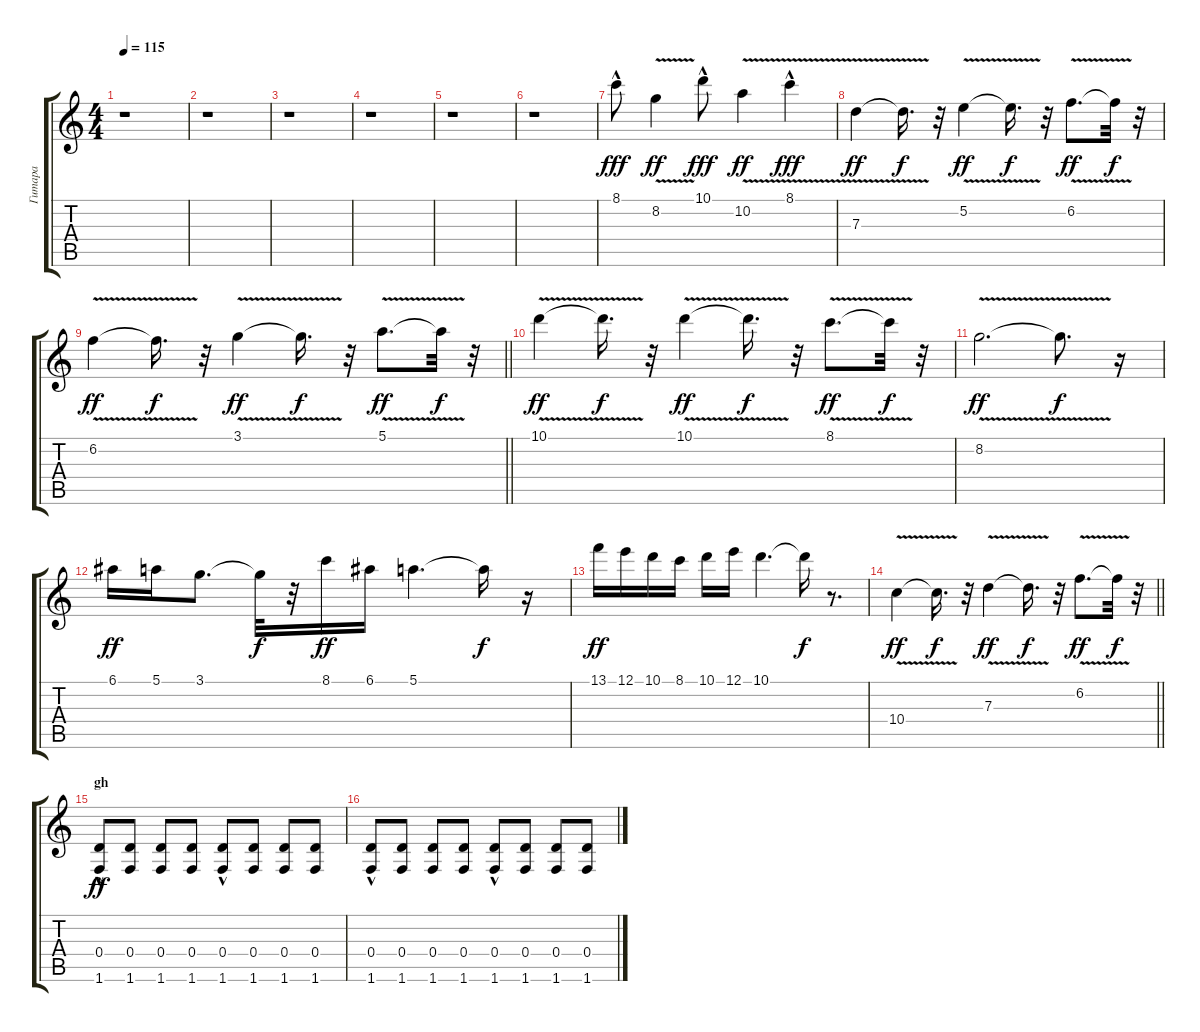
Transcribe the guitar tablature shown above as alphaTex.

\track ("Гитара" "Гитара") {instrument distortionguitar}
\staff {score tabs}
\tuning (E4 B3 G3 D3 A2 E2) {hide}
\ts (4 4)
\tempo 115
\clef g2
\ks c
r.1{dy f} |
r.1 |
r.1 |
r.1 |
r.1 |
r.1 |
8.1{hac}.8{dy fff} 8.2{v}.4{dy ff} 10.1{hac}.8{dy fff} 10.2{v}.4{dy ff} 8.1{v hac}.4{dy fff} |
7.3{v}.4{dy ff} 7.3{t}.16{d dy f} r.32 5.2{v}.4{dy ff} 5.2{t}.16{d dy f} r.32 6.2{v}.8{d dy ff} 6.2{t}.32{dy f} r.32 |
\barLineRight lightlight
6.2{v}.4{dy ff} 6.2{t}.16{d dy f} r.32 3.1{v}.4{dy ff} 3.1{t}.16{d dy f} r.32 5.1{v}.8{d dy ff} 5.1{t}.32{dy f} r.32 |
10.1{v}.4{dy ff} 10.1{t}.16{d dy f} r.32 10.1{v}.4{dy ff} 10.1{t}.16{d dy f} r.32 8.1{v}.8{d dy ff} 8.1{t}.32{dy f} r.32 |
8.2{v}.2{d dy ff} 8.2{t}.8{d dy f} r.16 |
6.1.16{dy ff} 5.1.16 3.1.8{d} 3.1{t}.32{dy f} r.32 8.1.16{dy ff} 6.1.16 5.1.4{d} 5.1{t}.16{dy f} r.16 |
13.1.16{dy ff} 12.1.16 10.1.16 8.1.16 10.1.16 12.1.16 10.1.4{d} 10.1{t}.16{dy f} r.8{d} |
\barLineRight lightlight
10.4{v}.4{dy ff} 10.4{t}.16{d dy f} r.32 7.3{v}.4{dy ff} 7.3{t}.16{d dy f} r.32 6.2{v}.8{d dy ff} 6.2{t}.32{dy f} r.32 |
\section ("" "gh")
(0.4{hac} 1.6).8{dy ff volume 10} (0.4 1.6).8 (0.4 1.6).8 (0.4 1.6).8 (0.4{hac} 1.6).8 (0.4 1.6).8 (0.4 1.6).8 (0.4 1.6).8 |
(0.4{hac} 1.6).8 (0.4 1.6).8 (0.4 1.6).8 (0.4 1.6).8 (0.4{hac} 1.6).8 (0.4 1.6).8 (0.4 1.6).8 (0.4 1.6).8
